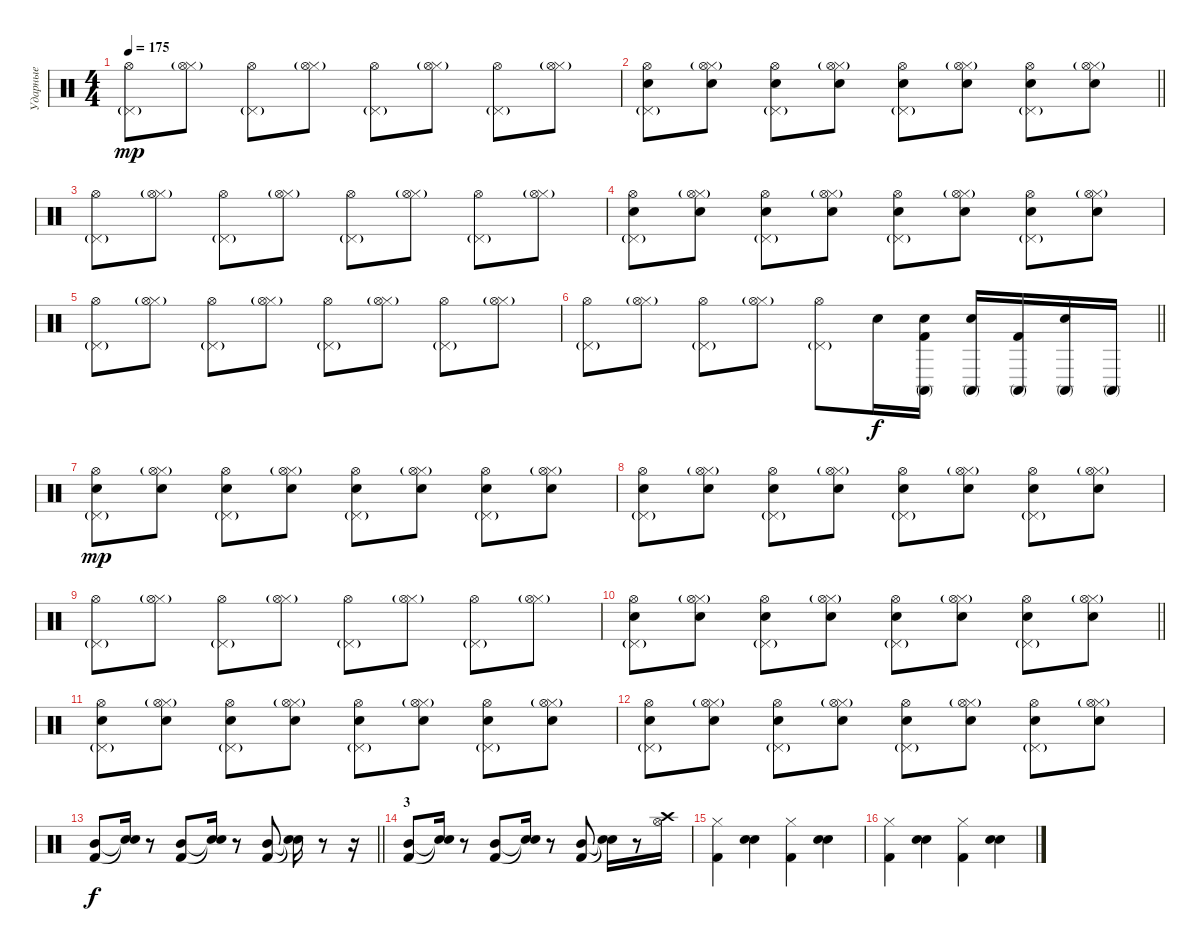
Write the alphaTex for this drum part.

\track ("Ударные" "Ударные") {instrument percussion}
\staff {score}
\articulation defaults
\ts (4 4)
\tempo 175
\clef neutral
\ks c
("Pedal Hi-Hat (hit)"{g} "Hi-Hat (open)").8{dy mp} ("Hi-Hat (closed)"{g} "Hi-Hat (open)"{g}).8 ("Pedal Hi-Hat (hit)"{g} "Hi-Hat (open)").8 ("Hi-Hat (closed)"{g} "Hi-Hat (open)"{g}).8 ("Pedal Hi-Hat (hit)"{g} "Hi-Hat (open)").8 ("Hi-Hat (closed)"{g} "Hi-Hat (open)"{g}).8 ("Pedal Hi-Hat (hit)"{g} "Hi-Hat (open)").8 ("Hi-Hat (closed)"{g} "Hi-Hat (open)"{g}).8 |
\barLineRight lightlight
("Pedal Hi-Hat (hit)"{g} "Hi-Hat (open)" "Electric Snare (hit)").8 ("Hi-Hat (closed)"{g} "Hi-Hat (open)"{g} "Electric Snare (hit)").8 ("Pedal Hi-Hat (hit)"{g} "Hi-Hat (open)" "Electric Snare (hit)").8 ("Hi-Hat (closed)"{g} "Hi-Hat (open)"{g} "Electric Snare (hit)").8 ("Pedal Hi-Hat (hit)"{g} "Hi-Hat (open)" "Electric Snare (hit)").8 ("Hi-Hat (closed)"{g} "Hi-Hat (open)"{g} "Electric Snare (hit)").8 ("Pedal Hi-Hat (hit)"{g} "Hi-Hat (open)" "Electric Snare (hit)").8 ("Hi-Hat (closed)"{g} "Hi-Hat (open)"{g} "Electric Snare (hit)").8 |
("Pedal Hi-Hat (hit)"{g} "Hi-Hat (open)").8 ("Hi-Hat (closed)"{g} "Hi-Hat (open)"{g}).8 ("Pedal Hi-Hat (hit)"{g} "Hi-Hat (open)").8 ("Hi-Hat (closed)"{g} "Hi-Hat (open)"{g}).8 ("Pedal Hi-Hat (hit)"{g} "Hi-Hat (open)").8 ("Hi-Hat (closed)"{g} "Hi-Hat (open)"{g}).8 ("Pedal Hi-Hat (hit)"{g} "Hi-Hat (open)").8 ("Hi-Hat (closed)"{g} "Hi-Hat (open)"{g}).8 |
("Pedal Hi-Hat (hit)"{g} "Hi-Hat (open)" "Electric Snare (hit)").8 ("Hi-Hat (closed)"{g} "Hi-Hat (open)"{g} "Electric Snare (hit)").8 ("Pedal Hi-Hat (hit)"{g} "Hi-Hat (open)" "Electric Snare (hit)").8 ("Hi-Hat (closed)"{g} "Hi-Hat (open)"{g} "Electric Snare (hit)").8 ("Pedal Hi-Hat (hit)"{g} "Hi-Hat (open)" "Electric Snare (hit)").8 ("Hi-Hat (closed)"{g} "Hi-Hat (open)"{g} "Electric Snare (hit)").8 ("Pedal Hi-Hat (hit)"{g} "Hi-Hat (open)" "Electric Snare (hit)").8 ("Hi-Hat (closed)"{g} "Hi-Hat (open)"{g} "Electric Snare (hit)").8 |
("Pedal Hi-Hat (hit)"{g} "Hi-Hat (open)").8 ("Hi-Hat (closed)"{g} "Hi-Hat (open)"{g}).8 ("Pedal Hi-Hat (hit)"{g} "Hi-Hat (open)").8 ("Hi-Hat (closed)"{g} "Hi-Hat (open)"{g}).8 ("Pedal Hi-Hat (hit)"{g} "Hi-Hat (open)").8 ("Hi-Hat (closed)"{g} "Hi-Hat (open)"{g}).8 ("Pedal Hi-Hat (hit)"{g} "Hi-Hat (open)").8 ("Hi-Hat (closed)"{g} "Hi-Hat (open)"{g}).8 |
\barLineRight lightlight
("Pedal Hi-Hat (hit)"{g} "Hi-Hat (open)").8 ("Hi-Hat (closed)"{g} "Hi-Hat (open)"{g}).8 ("Pedal Hi-Hat (hit)"{g} "Hi-Hat (open)").8 ("Hi-Hat (closed)"{g} "Hi-Hat (open)"{g}).8 ("Pedal Hi-Hat (hit)"{g} "Hi-Hat (open)").8 "Electric Snare (hit)".16{dy f} ("Electric Snare (hit)" "Conga high (mute)" "Kick (hit) 2").16 ("Electric Snare (hit)" "Conga high (mute)").16 ("Conga high (mute)" "Kick (hit) 2").16 ("Electric Snare (hit)" "Conga high (mute)").16 "Conga high (mute)".16 |
("Pedal Hi-Hat (hit)"{g} "Hi-Hat (open)" "Electric Snare (hit)").8{dy mp} ("Hi-Hat (closed)"{g} "Hi-Hat (open)"{g} "Electric Snare (hit)").8 ("Pedal Hi-Hat (hit)"{g} "Hi-Hat (open)" "Electric Snare (hit)").8 ("Hi-Hat (closed)"{g} "Hi-Hat (open)"{g} "Electric Snare (hit)").8 ("Pedal Hi-Hat (hit)"{g} "Hi-Hat (open)" "Electric Snare (hit)").8 ("Hi-Hat (closed)"{g} "Hi-Hat (open)"{g} "Electric Snare (hit)").8 ("Pedal Hi-Hat (hit)"{g} "Hi-Hat (open)" "Electric Snare (hit)").8 ("Hi-Hat (closed)"{g} "Hi-Hat (open)"{g} "Electric Snare (hit)").8 |
("Pedal Hi-Hat (hit)"{g} "Hi-Hat (open)" "Electric Snare (hit)").8 ("Hi-Hat (closed)"{g} "Hi-Hat (open)"{g} "Electric Snare (hit)").8 ("Pedal Hi-Hat (hit)"{g} "Hi-Hat (open)" "Electric Snare (hit)").8 ("Hi-Hat (closed)"{g} "Hi-Hat (open)"{g} "Electric Snare (hit)").8 ("Pedal Hi-Hat (hit)"{g} "Hi-Hat (open)" "Electric Snare (hit)").8 ("Hi-Hat (closed)"{g} "Hi-Hat (open)"{g} "Electric Snare (hit)").8 ("Pedal Hi-Hat (hit)"{g} "Hi-Hat (open)" "Electric Snare (hit)").8 ("Hi-Hat (closed)"{g} "Hi-Hat (open)"{g} "Electric Snare (hit)").8 |
("Pedal Hi-Hat (hit)"{g} "Hi-Hat (open)").8 ("Hi-Hat (closed)"{g} "Hi-Hat (open)"{g}).8 ("Pedal Hi-Hat (hit)"{g} "Hi-Hat (open)").8 ("Hi-Hat (closed)"{g} "Hi-Hat (open)"{g}).8 ("Pedal Hi-Hat (hit)"{g} "Hi-Hat (open)").8 ("Hi-Hat (closed)"{g} "Hi-Hat (open)"{g}).8 ("Pedal Hi-Hat (hit)"{g} "Hi-Hat (open)").8 ("Hi-Hat (closed)"{g} "Hi-Hat (open)"{g}).8 |
\barLineRight lightlight
("Pedal Hi-Hat (hit)"{g} "Hi-Hat (open)" "Electric Snare (hit)").8 ("Hi-Hat (closed)"{g} "Hi-Hat (open)"{g} "Electric Snare (hit)").8 ("Pedal Hi-Hat (hit)"{g} "Hi-Hat (open)" "Electric Snare (hit)").8 ("Hi-Hat (closed)"{g} "Hi-Hat (open)"{g} "Electric Snare (hit)").8 ("Pedal Hi-Hat (hit)"{g} "Hi-Hat (open)" "Electric Snare (hit)").8 ("Hi-Hat (closed)"{g} "Hi-Hat (open)"{g} "Electric Snare (hit)").8 ("Pedal Hi-Hat (hit)"{g} "Hi-Hat (open)" "Electric Snare (hit)").8 ("Hi-Hat (closed)"{g} "Hi-Hat (open)"{g} "Electric Snare (hit)").8 |
("Pedal Hi-Hat (hit)"{g} "Hi-Hat (open)" "Electric Snare (hit)").8 ("Hi-Hat (closed)"{g} "Hi-Hat (open)"{g} "Electric Snare (hit)").8 ("Pedal Hi-Hat (hit)"{g} "Hi-Hat (open)" "Electric Snare (hit)").8 ("Hi-Hat (closed)"{g} "Hi-Hat (open)"{g} "Electric Snare (hit)").8 ("Pedal Hi-Hat (hit)"{g} "Hi-Hat (open)" "Electric Snare (hit)").8 ("Hi-Hat (closed)"{g} "Hi-Hat (open)"{g} "Electric Snare (hit)").8 ("Pedal Hi-Hat (hit)"{g} "Hi-Hat (open)" "Electric Snare (hit)").8 ("Hi-Hat (closed)"{g} "Hi-Hat (open)"{g} "Electric Snare (hit)").8 |
("Pedal Hi-Hat (hit)"{g} "Hi-Hat (open)" "Electric Snare (hit)").8 ("Hi-Hat (closed)"{g} "Hi-Hat (open)"{g} "Electric Snare (hit)").8 ("Pedal Hi-Hat (hit)"{g} "Hi-Hat (open)" "Electric Snare (hit)").8 ("Hi-Hat (closed)"{g} "Hi-Hat (open)"{g} "Electric Snare (hit)").8 ("Pedal Hi-Hat (hit)"{g} "Hi-Hat (open)" "Electric Snare (hit)").8 ("Hi-Hat (closed)"{g} "Hi-Hat (open)"{g} "Electric Snare (hit)").8 ("Pedal Hi-Hat (hit)"{g} "Hi-Hat (open)" "Electric Snare (hit)").8 ("Hi-Hat (closed)"{g} "Hi-Hat (open)"{g} "Electric Snare (hit)").8 |
\barLineRight lightlight
("Mid Tom (hit)" "Kick (hit) 2").8{dy f} ("Snare (hit)"{t} "Snare (hit)"{t}).16 r.8 ("Mid Tom (hit)" "Kick (hit) 2").8 ("Snare (hit)"{t} "Snare (hit)"{t}).16 r.8 ("Mid Tom (hit)" "Kick (hit) 2").8 ("Snare (hit)"{t} "Snare (hit)"{t}).16 r.8 r.16 |
\section ("" "3")
("Mid Tom (hit)" "Kick (hit) 2").8 ("Snare (hit)"{t} "Snare (hit)"{t}).16 r.8 ("Mid Tom (hit)" "Kick (hit) 2").8 ("Snare (hit)"{t} "Snare (hit)"{t}).16 r.8 ("Mid Tom (hit)" "Kick (hit) 2").8 ("Snare (hit)"{t} "Snare (hit)"{t}).16 r.8 ("Crash high (hit)" "Hi-Hat (open)").16 |
("Hi-Hat (closed)" "Kick (hit) 2").4 ("Snare (hit) 2" "Electric Snare (hit)").4 ("Hi-Hat (closed)" "Kick (hit) 2").4 ("Snare (hit) 2" "Electric Snare (hit)").4 |
("Hi-Hat (closed)" "Kick (hit) 2").4 ("Snare (hit) 2" "Electric Snare (hit)").4 ("Hi-Hat (closed)" "Kick (hit) 2").4 ("Snare (hit) 2" "Electric Snare (hit)").4
